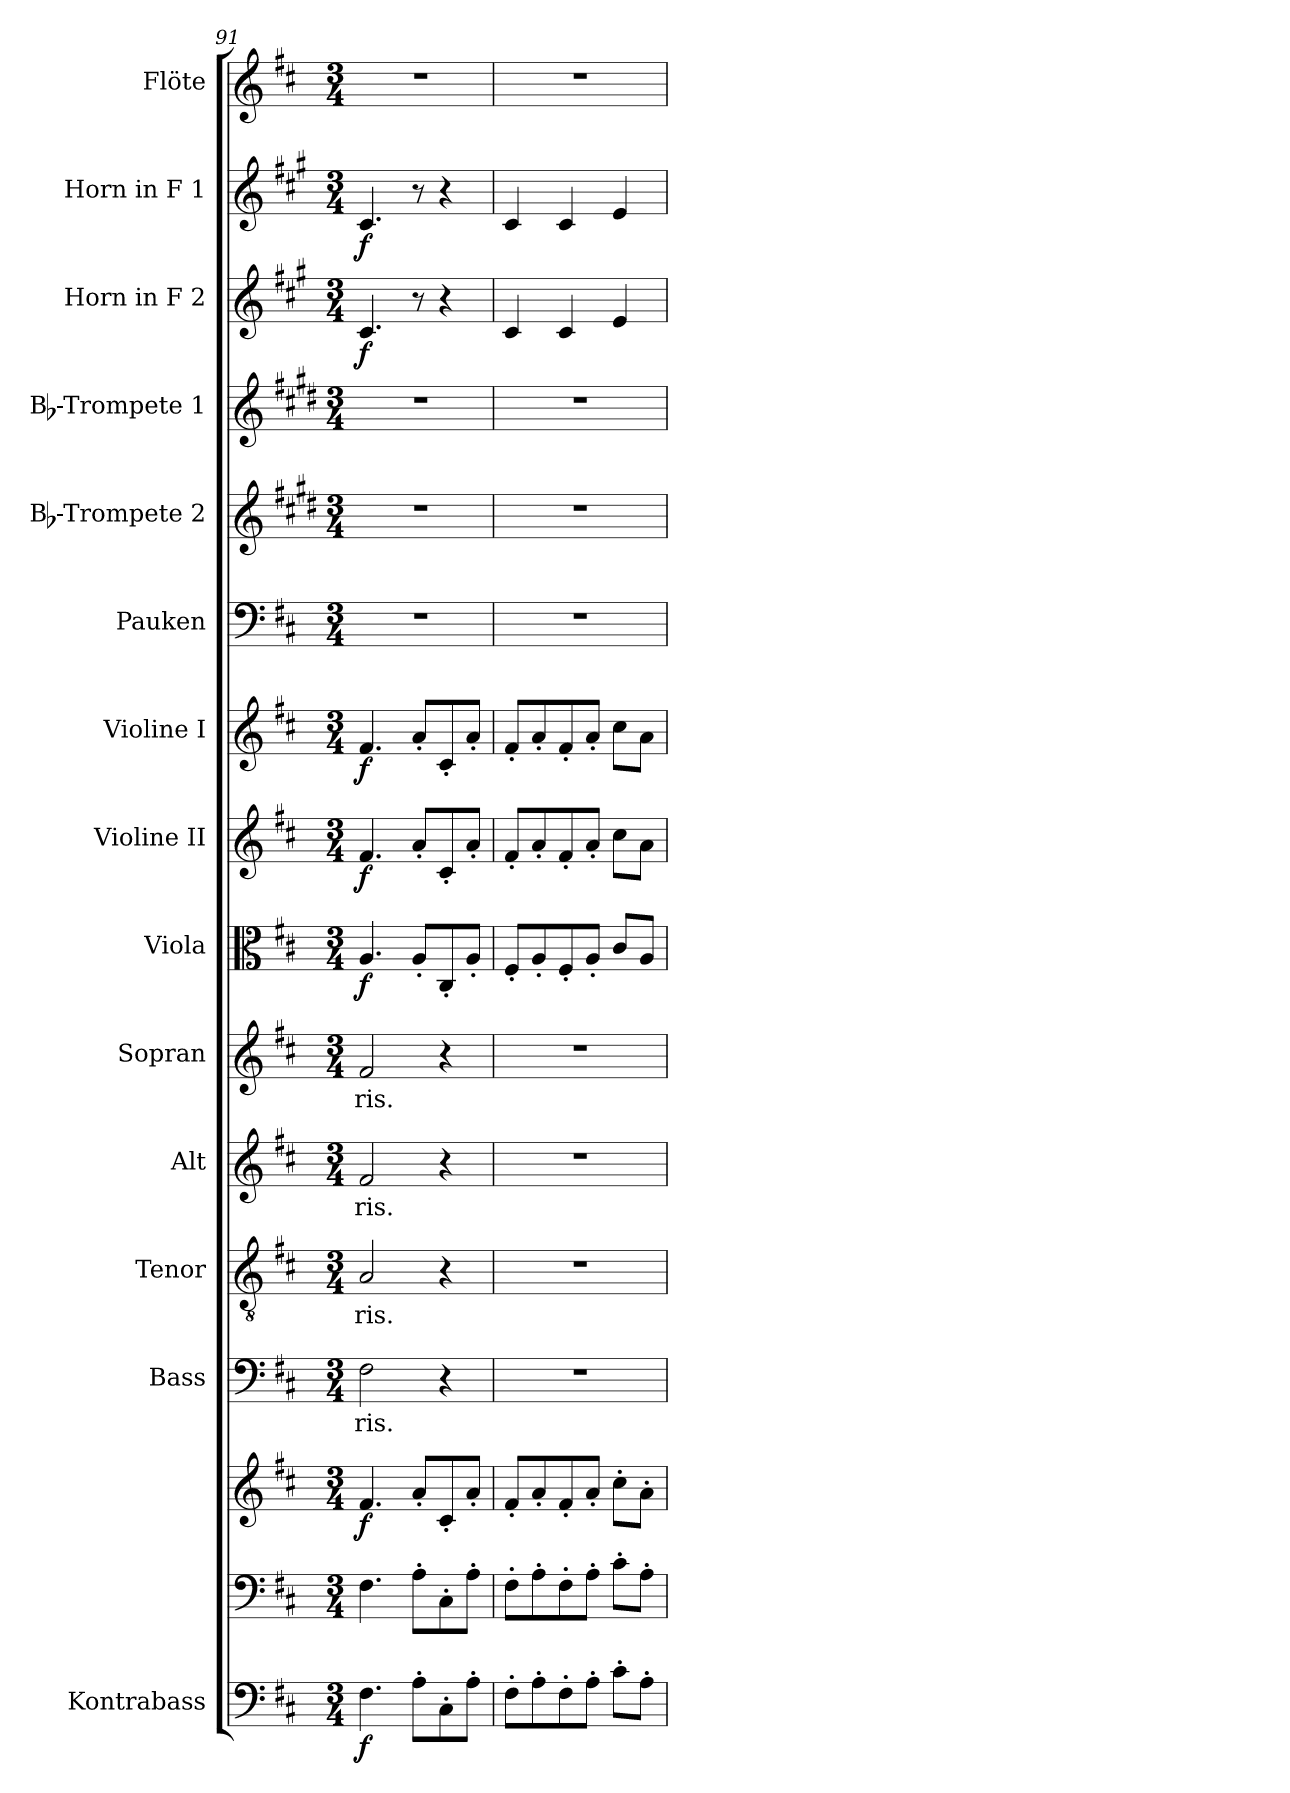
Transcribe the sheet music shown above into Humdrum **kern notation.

**kern	**dynam	**kern	**kern	**dynam	**kern	**text	**kern	**text	**kern	**text	**kern	**text	**kern	**dynam	**kern	**dynam	**kern	**dynam	**kern	**kern	**kern	**kern	**dynam	**kern	**dynam	**kern
*part15	*part15	*part14	*part14	*part14	*part13	*part13	*part12	*part12	*part11	*part11	*part10	*part10	*part9	*part9	*part8	*part8	*part7	*part7	*part6	*part5	*part4	*part3	*part3	*part2	*part2	*part1
*staff16	*staff16	*staff15	*staff14	*staff14/15	*staff13	*staff13	*staff12	*staff12	*staff11	*staff11	*staff10	*staff10	*staff9	*staff9	*staff8	*staff8	*staff7	*staff7	*staff6	*staff5	*staff4	*staff3	*staff3	*staff2	*staff2	*staff1
*I"Kontrabass	*	*	*	*	*I"Bass	*	*I"Tenor	*	*I"Alt	*	*I"Sopran	*	*I"Viola	*	*I"Violine II	*	*I"Violine I	*	*I"Pauken	*I"Bb-Trompete 2	*I"Bb-Trompete 1	*I"Horn in F 2	*	*I"Horn in F 1	*	*I"Flöte
*I'Kb.	*	*	*	*	*I'B.	*	*I'T.	*	*I'A.	*	*I'S.	*	*I'Vla.	*	*I'Vl. II	*	*I'Vl. I	*	*I'Pk.	*I'Bb Trp. 2	*I'Bb Trp. 1	*	*	*	*	*I'Fl.
*clefF4	*	*clefF4	*clefG2	*	*clefF4	*	*clefGv2	*	*clefG2	*	*clefG2	*	*clefC3	*	*clefG2	*	*clefG2	*	*clefF4	*clefG2	*clefG2	*clefG2	*	*clefG2	*	*clefG2
*ITrd7c12	*	*	*	*	*	*	*	*	*	*	*	*	*	*	*	*	*	*	*	*ITrd1c2	*ITrd1c2	*ITrd4c7	*	*ITrd4c7	*	*
*k[f#c#]	*	*k[f#c#]	*k[f#c#]	*	*k[f#c#]	*	*k[f#c#]	*	*k[f#c#]	*	*k[f#c#]	*	*k[f#c#]	*	*k[f#c#]	*	*k[f#c#]	*	*k[f#c#]	*k[f#c#]	*k[f#c#]	*k[f#c#]	*	*k[f#c#]	*	*k[f#c#]
*D:	*	*D:	*D:	*	*D:	*	*D:	*	*D:	*	*D:	*	*D:	*	*D:	*	*D:	*	*D:	*D:	*D:	*D:	*	*D:	*	*D:
*M3/4	*	*M3/4	*M3/4	*	*M3/4	*	*M3/4	*	*M3/4	*	*M3/4	*	*M3/4	*	*M3/4	*	*M3/4	*	*M3/4	*M3/4	*M3/4	*M3/4	*	*M3/4	*	*M3/4
=91	=91	=91	=91	=91	=91	=91	=91	=91	=91	=91	=91	=91	=91	=91	=91	=91	=91	=91	=91	=91	=91	=91	=91	=91	=91	=91
!	!LO:DY:b	!	!	!LO:DY:b	!	!LO:LY:b	!	!LO:LY:b	!	!LO:LY:b	!	!LO:LY:b	!	!LO:DY:b	!	!LO:DY:b	!	!LO:DY:b	!	!	!	!	!LO:DY:b	!	!LO:DY:b	!
4.FF#\	f	4.F#\	4.f#/	f	2F#\	-ris.	2A/	-ris.	2f#/	-ris.	2f#/	-ris.	4.A/	f	4.f#/	f	4.f#/	f	2.r	2.r	2.r	4.F#/	f	4.F#/	f	2.r
8AA'>\L	.	8A'>\L	8a'</L	.	.	.	.	.	.	.	.	.	8A'</L	.	8a'</L	.	8a'</L	.	.	.	.	8r	.	8r	.	.
8CC#'>\	.	8C#'>\	8c#'</	.	4r	.	4r	.	4r	.	4r	.	8C#'</	.	8c#'</	.	8c#'</	.	.	.	.	4r	.	4r	.	.
8AA'>\J	.	8A'>\J	8a'</J	.	.	.	.	.	.	.	.	.	8A'</J	.	8a'</J	.	8a'</J	.	.	.	.	.	.	.	.	.
!!LO:PB:g=z
=92	=92	=92	=92	=92	=92	=92	=92	=92	=92	=92	=92	=92	=92	=92	=92	=92	=92	=92	=92	=92	=92	=92	=92	=92	=92	=92
8FF#'>\L	.	8F#'>\L	8f#'</L	.	2.r	.	2.r	.	2.r	.	2.r	.	8F#'</L	.	8f#'</L	.	8f#'</L	.	2.r	2.r	2.r	4F#/	.	4F#/	.	2.r
8AA'>\	.	8A'>\	8a'</	.	.	.	.	.	.	.	.	.	8A'</	.	8a'</	.	8a'</	.	.	.	.	.	.	.	.	.
8FF#'>\	.	8F#'>\	8f#'</	.	.	.	.	.	.	.	.	.	8F#'</	.	8f#'</	.	8f#'</	.	.	.	.	4F#/	.	4F#/	.	.
8AA'>\J	.	8A'>\J	8a'</J	.	.	.	.	.	.	.	.	.	8A'</J	.	8a'</J	.	8a'</J	.	.	.	.	.	.	.	.	.
8C#'>\L	.	8c#'>\L	8cc#'>\L	.	.	.	.	.	.	.	.	.	8c#/L	.	8cc#\L	.	8cc#\L	.	.	.	.	4A/	.	4A/	.	.
8AA'>\J	.	8A'>\J	8a'>\J	.	.	.	.	.	.	.	.	.	8A/J	.	8a\J	.	8a\J	.	.	.	.	.	.	.	.	.
=	=	=	=	=	=	=	=	=	=	=	=	=	=	=	=	=	=	=	=	=	=	=	=	=	=	=
*-	*-	*-	*-	*-	*-	*-	*-	*-	*-	*-	*-	*-	*-	*-	*-	*-	*-	*-	*-	*-	*-	*-	*-	*-	*-	*-
